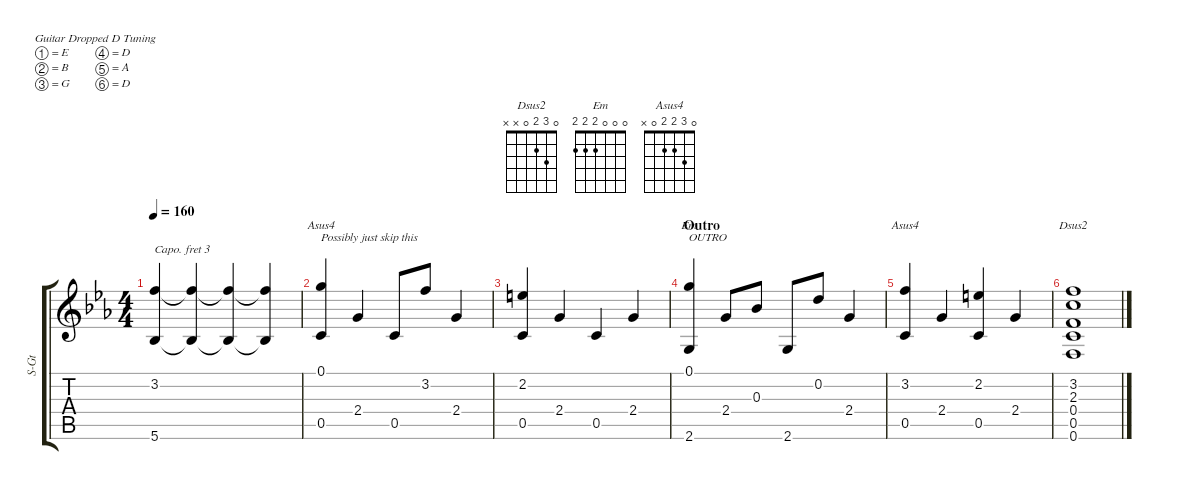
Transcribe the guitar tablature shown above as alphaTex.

\defaultSystemsLayout 4
\hideDynamics
\bracketExtendMode groupsimilarinstruments
\otherSystemsTrackNameOrientation horizontal
\track ("Steel Guitar" "S-Gt") {instrument acousticguitarsteel}
\staff {score tabs}
\capo 3
\tuning (E4 B3 G3 D3 A2 D2)
\chord ("Dsus2" 0 3 2 0 x x)
\chord ("Em" 0 0 0 2 2 2) {showfingering false}
\chord ("Asus4" 0 3 2 2 0 x)
\ts (4 4)
\tempo 160
\clef g2
\ks eb
(5.6{acc forcenatural} 3.2{acc forcenatural}).4{dy mf beam Up} (3.2{t acc forcenatural} 5.6{t acc forcenatural}).4{beam Up} (3.2{t acc forcenatural} 5.6{t acc forcenatural}).4{beam Up} (3.2{t acc forcenatural} 5.6{t acc forcenatural}).4{beam Up} |
(0.5{acc forcenatural} 0.1{acc forcenatural}).4{ch "Asus4" txt "Possibly just skip this" beam Up} 2.4{acc forcenatural}.4{beam Up} 0.5{acc forcenatural}.8{beam Up} 3.2{acc forcenatural}.8{beam Up} 2.4{acc forcenatural}.4{beam Up} |
(0.5{acc forcenatural} 2.2{acc #}).4{beam Up} 2.4{acc forcenatural}.4{beam Up} 0.5{acc forcenatural}.4{beam Up} 2.4{acc forcenatural}.4{beam Up} |
\section ("" "Outro")
(2.6{acc forcenatural} 0.1{acc forcenatural}).4{ch "Em" txt "OUTRO" beam Up} 2.4{acc forcenatural}.8{beam Up} 0.3{acc forcenatural}.8{beam Up} 2.6{acc forcenatural}.8{beam Up} 0.2{acc forcenatural}.8{beam Up} 2.4{acc forcenatural}.4{beam Up} |
(0.5{acc forcenatural} 3.2{acc forcenatural}).4{ch "Asus4" beam Up} 2.4{acc forcenatural}.4{beam Up} (0.5{acc forcenatural} 2.2{acc #}).4{beam Up} 2.4{acc forcenatural}.4{beam Up} |
(0.6{acc forcenatural} 0.5{acc forcenatural} 0.4{acc forcenatural} 2.3{acc forcenatural} 3.2{acc forcenatural}).1{ch "Dsus2" beam Up}
